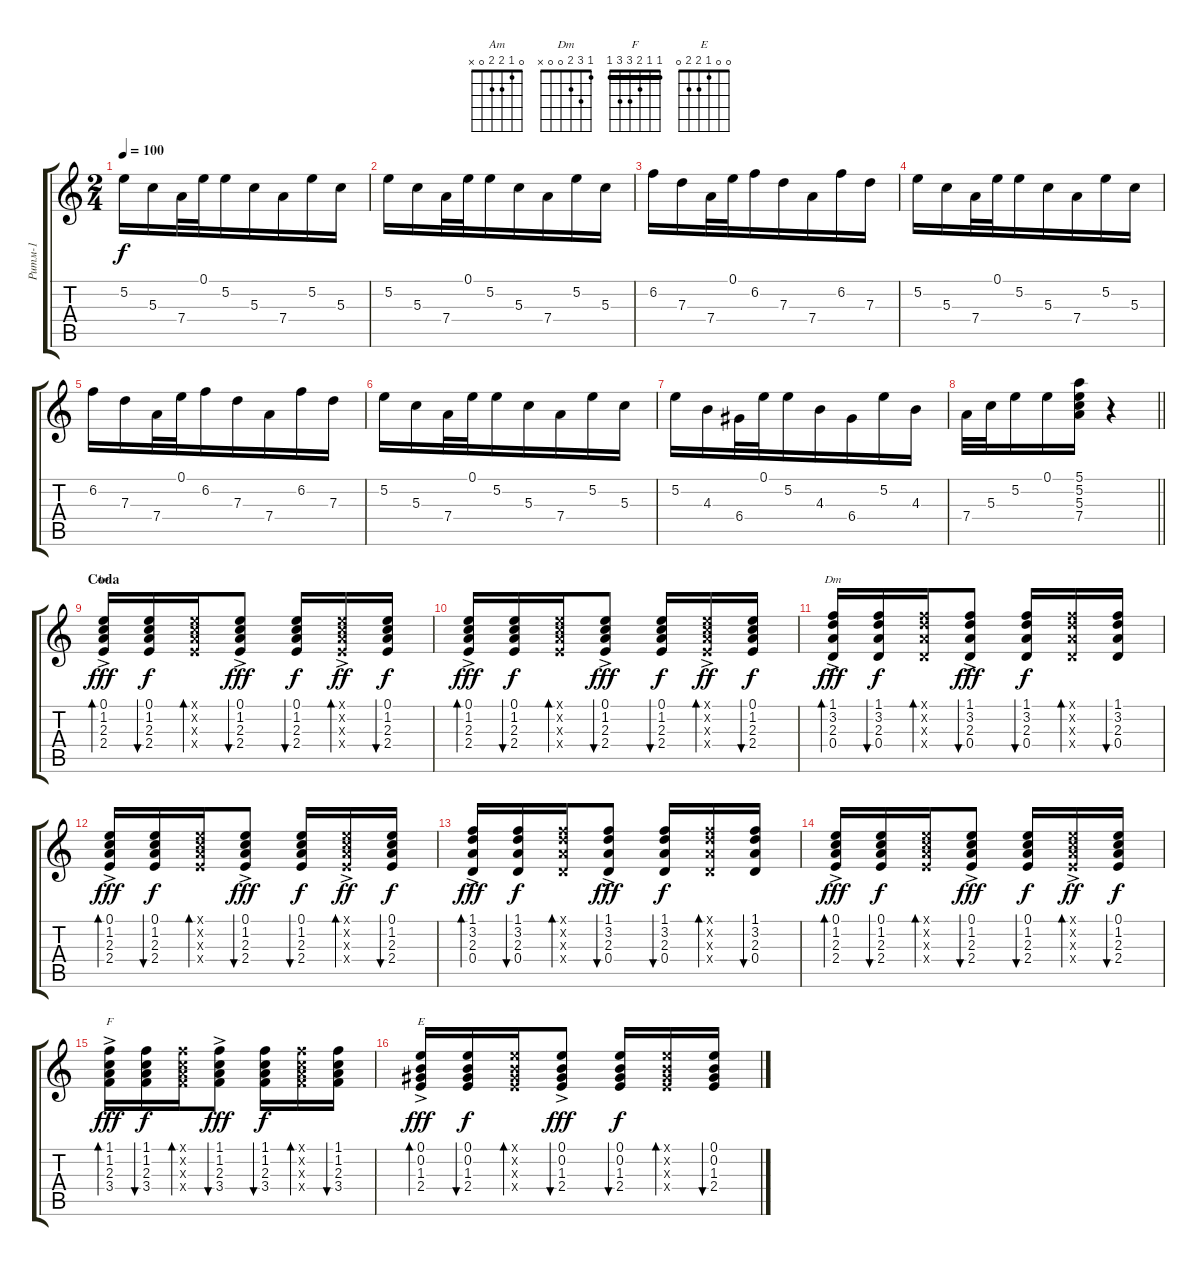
\track ("Ритм-1" "Ритм-1") {instrument acousticguitarsteel}
\staff {score tabs}
\tuning (E4 B3 G3 D3 A2 E2) {hide}
\chord ("Am" 0 1 2 2 0 x)
\chord ("Dm" 1 3 2 0 0 x)
\chord ("F" 1 1 2 3 3 1) {barre 1}
\chord ("E" 0 0 1 2 2 0)
\ts (2 4)
\tempo 100
\clef g2
\ks c
5.2.16{dy f} 5.3.16{beam merge} 7.4.32 0.1.32 5.2.16{beam merge} 5.3.16 7.4.16 5.2.16 5.3.16 |
5.2.16 5.3.16{beam merge} 7.4.32 0.1.32 5.2.16{beam merge} 5.3.16 7.4.16 5.2.16 5.3.16 |
6.2.16 7.3.16{beam merge} 7.4.32 0.1.32 6.2.16{beam merge} 7.3.16 7.4.16 6.2.16 7.3.16 |
5.2.16 5.3.16{beam merge} 7.4.32 0.1.32 5.2.16{beam merge} 5.3.16 7.4.16 5.2.16 5.3.16 |
6.2.16 7.3.16{beam merge} 7.4.32 0.1.32 6.2.16{beam merge} 7.3.16 7.4.16 6.2.16 7.3.16 |
5.2.16 5.3.16{beam merge} 7.4.32 0.1.32 5.2.16{beam merge} 5.3.16 7.4.16 5.2.16 5.3.16 |
5.2.16 4.3.16{beam merge} 6.4.32 0.1.32 5.2.16{beam merge} 4.3.16 6.4.16 5.2.16 4.3.16 |
\barLineRight lightlight
7.4.32 5.3.32 5.2.16 0.1.16 (5.1 5.2 5.3 7.4).16 r.4 |
\section ("" "Coda")
(0.1{ac} 1.2{ac} 2.3{ac} 2.4{ac}).16{bd 30 ch "Am" dy fff} (0.1 1.2 2.3 2.4).16{bu 30 dy f} (0.1{x} 1.2{x} 2.3{x} 2.4{x}).16{bd 30} (0.1{ac} 1.2{ac} 2.3{ac} 2.4{ac}).8{bu 30 dy fff} (0.1 1.2 2.3 2.4).16{bu 60 dy f} (0.1{ac x} 1.2{ac x} 2.3{ac x} 2.4{ac x}).16{bd 60 dy ff} (0.1 1.2 2.3 2.4).16{bu 60 dy f} |
(0.1{ac} 1.2{ac} 2.3{ac} 2.4{ac}).16{bd 30 dy fff} (0.1 1.2 2.3 2.4).16{bu 30 dy f} (0.1{x} 1.2{x} 2.3{x} 2.4{x}).16{bd 30} (0.1{ac} 1.2{ac} 2.3{ac} 2.4{ac}).8{bu 30 dy fff} (0.1 1.2 2.3 2.4).16{bu 60 dy f} (0.1{ac x} 1.2{ac x} 2.3{ac x} 2.4{ac x}).16{bd 60 dy ff} (0.1 1.2 2.3 2.4).16{bu 60 dy f} |
(1.1{ac} 3.2{ac} 2.3{ac} 0.4{ac}).16{bd 30 ch "Dm" dy fff} (1.1 3.2 2.3 0.4).16{bu 30 dy f} (1.1{x} 3.2{x} 2.3{x} 0.4{x}).16{bd 30} (1.1{ac} 3.2{ac} 2.3{ac} 0.4{ac}).8{bu 30 dy fff} (1.1 3.2 2.3 0.4).16{bu 60 dy f} (1.1{x} 3.2{x} 2.3{x} 0.4{x}).16{bd 60} (1.1 3.2 2.3 0.4).16{bu 60} |
(0.1{ac} 1.2{ac} 2.3{ac} 2.4{ac}).16{bd 30 dy fff} (0.1 1.2 2.3 2.4).16{bu 30 dy f} (0.1{x} 1.2{x} 2.3{x} 2.4{x}).16{bd 30} (0.1{ac} 1.2{ac} 2.3{ac} 2.4{ac}).8{bu 30 dy fff} (0.1 1.2 2.3 2.4).16{bu 60 dy f} (0.1{ac x} 1.2{ac x} 2.3{ac x} 2.4{ac x}).16{bd 60 dy ff} (0.1 1.2 2.3 2.4).16{bu 60 dy f} |
(1.1{ac} 3.2{ac} 2.3{ac} 0.4{ac}).16{bd 30 dy fff} (1.1 3.2 2.3 0.4).16{bu 30 dy f} (1.1{x} 3.2{x} 2.3{x} 0.4{x}).16{bd 30} (1.1{ac} 3.2{ac} 2.3{ac} 0.4{ac}).8{bu 30 dy fff} (1.1 3.2 2.3 0.4).16{bu 60 dy f} (1.1{x} 3.2{x} 2.3{x} 0.4{x}).16{bd 60} (1.1 3.2 2.3 0.4).16{bu 60} |
(0.1{ac} 1.2{ac} 2.3{ac} 2.4{ac}).16{bd 30 dy fff} (0.1 1.2 2.3 2.4).16{bu 30 dy f} (0.1{x} 1.2{x} 2.3{x} 2.4{x}).16{bd 30} (0.1{ac} 1.2{ac} 2.3{ac} 2.4{ac}).8{bu 30 dy fff} (0.1 1.2 2.3 2.4).16{bu 60 dy f} (0.1{ac x} 1.2{ac x} 2.3{ac x} 2.4{ac x}).16{bd 60 dy ff} (0.1 1.2 2.3 2.4).16{bu 60 dy f} |
(1.1{ac} 1.2{ac} 2.3{ac} 3.4{ac}).16{bd 30 ch "F" dy fff} (1.1 1.2 2.3 3.4).16{bu 30 dy f} (1.1{x} 1.2{x} 2.3{x} 3.4{x}).16{bd 60} (1.1{ac} 1.2{ac} 2.3{ac} 3.4{ac}).8{bu 30 dy fff} (1.1 1.2 2.3 3.4).16{bu 30 dy f} (1.1{x} 1.2{x} 2.3{x} 3.4{x}).16{bd 60} (1.1 1.2 2.3 3.4).16{bu 30} |
(0.1{ac} 0.2{ac} 1.3{ac} 2.4{ac}).16{bd 30 ch "E" dy fff} (0.1 0.2 1.3 2.4).16{bu 30 dy f} (0.1{x} 0.2{x} 1.3{x} 2.4{x}).16{bd 30} (0.1{ac} 0.2{ac} 1.3{ac} 2.4{ac}).8{bu 30 dy fff} (0.1 0.2 1.3 2.4).16{bu 30 dy f} (0.1{x} 0.2{x} 1.3{x} 2.4{x}).16{bd 30} (0.1 0.2 1.3 2.4).16{bu 30}
